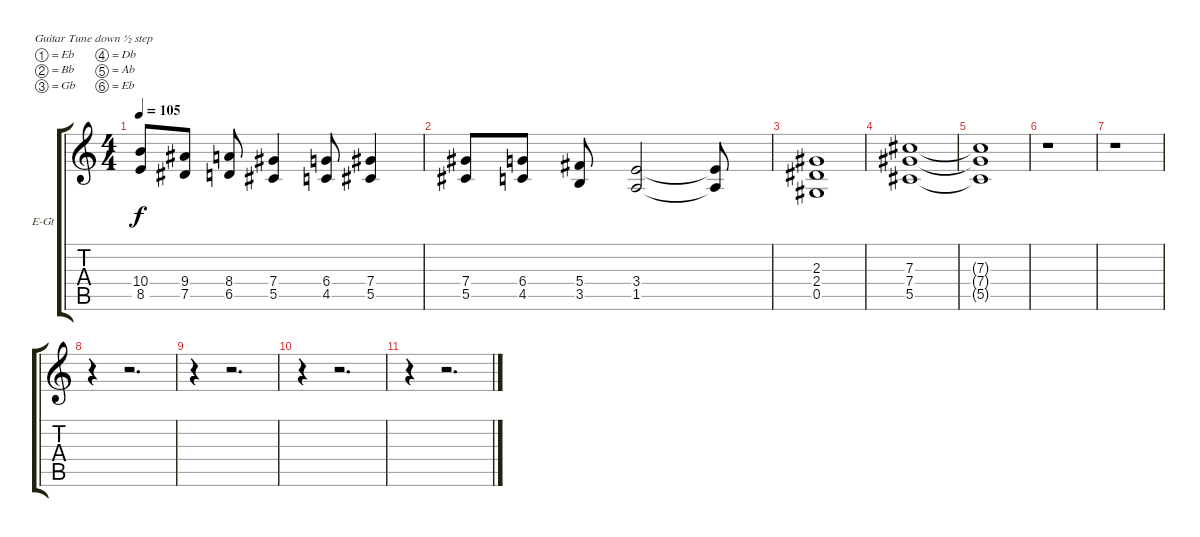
\bracketExtendMode groupsimilarinstruments
\firstSystemTrackNameOrientation horizontal
\otherSystemsTrackNameOrientation horizontal
\track ("Guitarra II (Base)" "E-Gt") {instrument distortionguitar}
\staff {score tabs}
\tuning (Eb4 Bb3 Gb3 Db3 Ab2 Eb2)
\ts (4 4)
\tempo 105
\clef g2
\ks c
(10.4 8.5).8{dy f} (9.4 7.5).8 (8.4 6.5).8 (7.4 5.5).4 (6.4 4.5).8 (7.4 5.5).4 |
(7.4 5.5).8 (6.4 4.5).8 (5.4 3.5).8 (3.4 1.5).2 (3.4{t} 1.5{t}).8 |
(2.3 2.4 0.5).1 |
(7.3 7.4 5.5).1 |
(7.3{t} 7.4{t} 5.5{t}).1 |
r.1 |
r.1 |
r.4 r.2{d} |
r.4 r.2{d} |
r.4 r.2{d} |
r.4 r.2{d}
